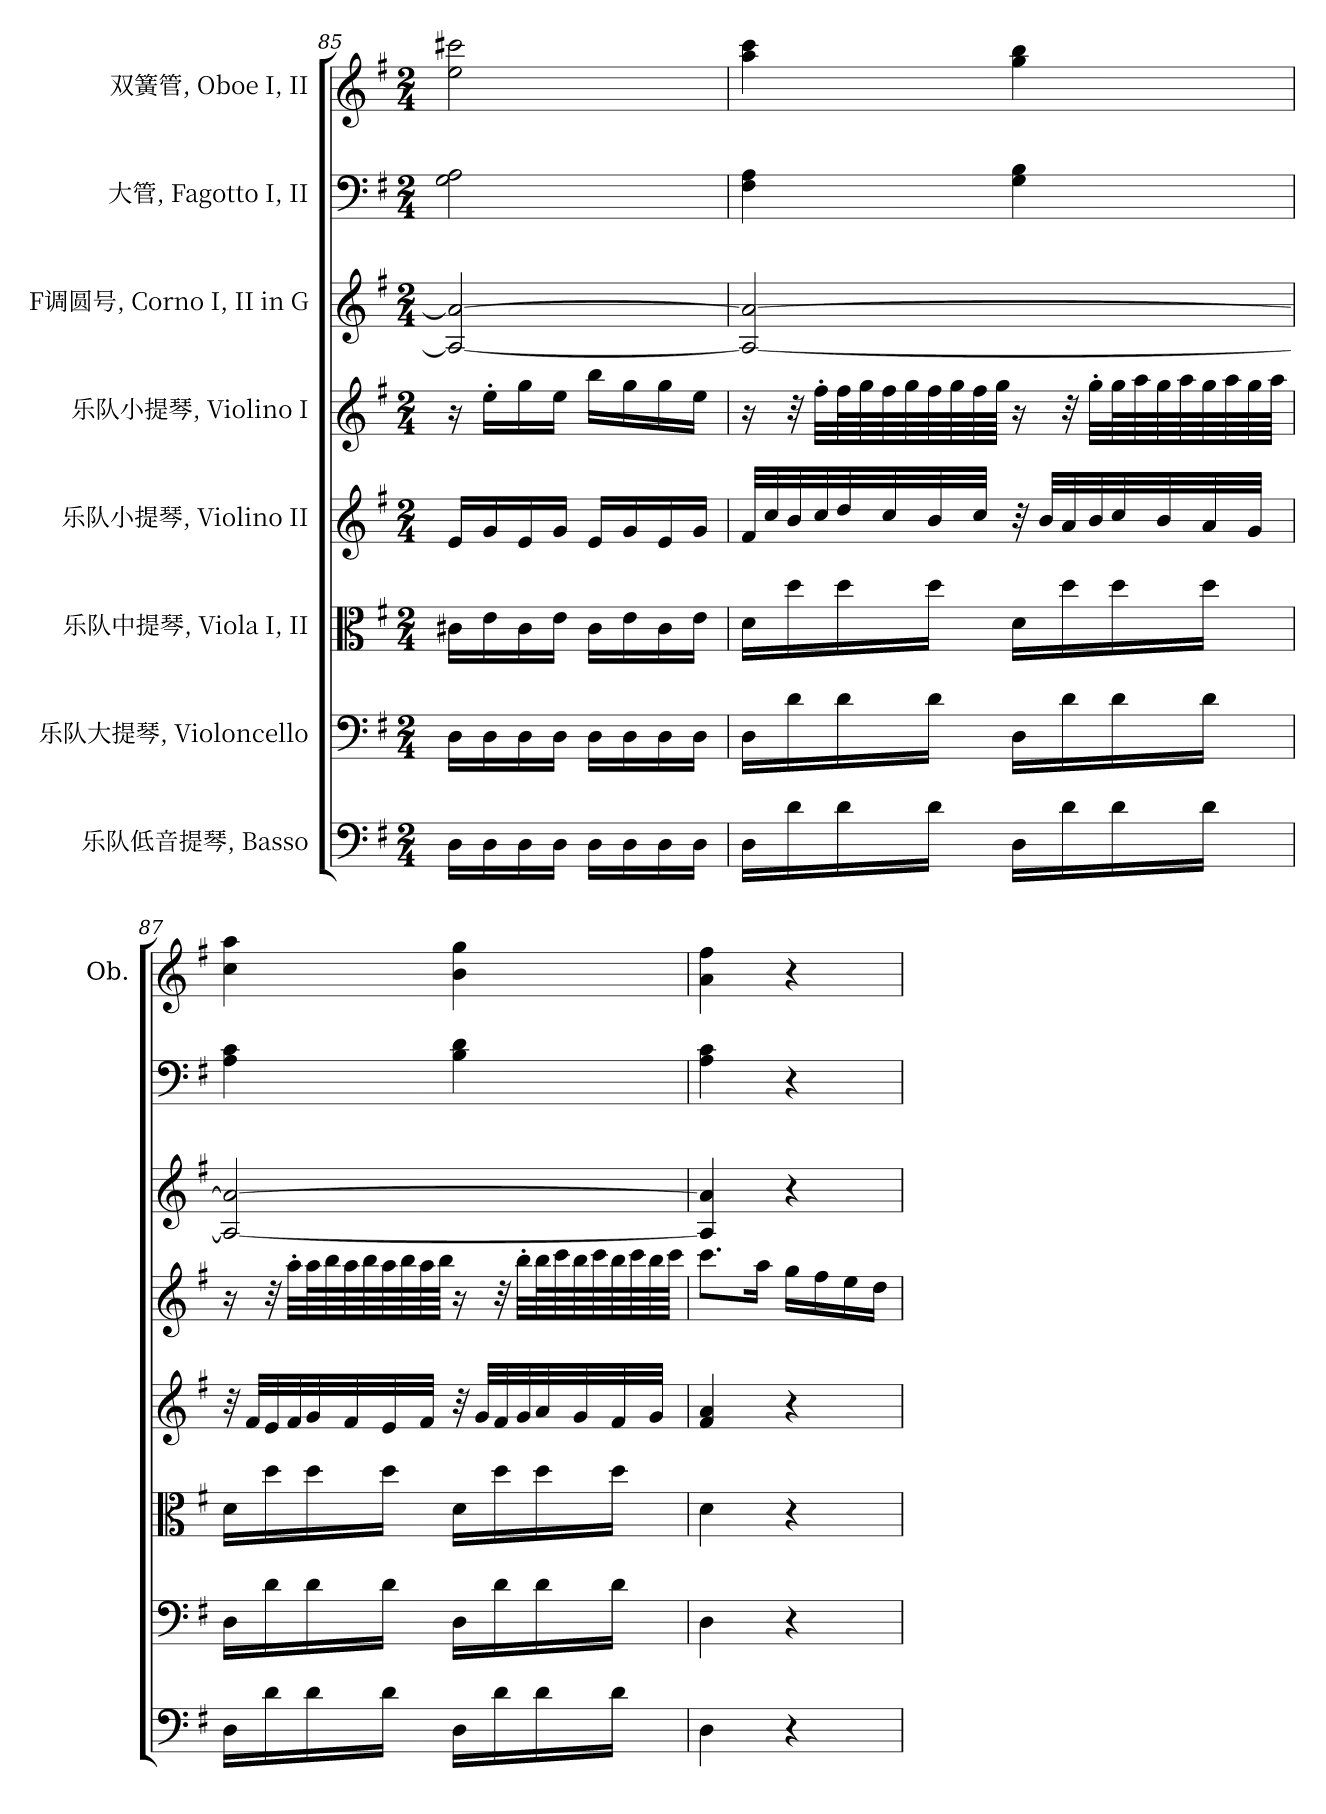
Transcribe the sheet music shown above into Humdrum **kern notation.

**kern	**kern	**kern	**kern	**kern	**kern	**kern	**kern
*part8	*part7	*part6	*part5	*part4	*part3	*part2	*part1
*staff8	*staff7	*staff6	*staff5	*staff4	*staff3	*staff2	*staff1
*I"乐队低音提琴, Basso	*I"乐队大提琴, Violoncello	*I"乐队中提琴, Viola I, II	*I"乐队小提琴, Violino II	*I"乐队小提琴, Violino I	*I"F调圆号, Corno I, II in G	*I"大管, Fagotto I, II	*I"双簧管, Oboe I, II
*	*	*	*	*	*	*	*I'Ob.
*clefF4	*clefF4	*clefC3	*clefG2	*clefG2	*clefG2	*clefF4	*clefG2
*ITrd7c12	*	*	*	*	*ITrd4c7	*	*
*k[f#]	*k[f#]	*k[f#]	*k[f#]	*k[f#]	*k[]	*k[f#]	*k[f#]
*M2/4	*M2/4	*M2/4	*M2/4	*M2/4	*M2/4	*M2/4	*M2/4
=85	=85	=85	=85	=85	=85	=85	=85
16DD\LL	16D\LL	16c#X\LL	16e/LL	16r	2D/_ 2d/_	2G\ 2A\	2ee\ 2ccc#X\
16DD\	16D\	16e\	16g/	16ee'\LL	.	.	.
16DD\	16D\	16c#\	16e/	16gg\	.	.	.
16DD\JJ	16D\JJ	16e\JJ	16g/JJ	16ee\JJ	.	.	.
16DD\LL	16D\LL	16c#\LL	16e/LL	16bb\LL	.	.	.
16DD\	16D\	16e\	16g/	16gg\	.	.	.
16DD\	16D\	16c#\	16e/	16gg\	.	.	.
16DD\JJ	16D\JJ	16e\JJ	16g/JJ	16ee\JJ	.	.	.
!!LO:PB:g=z
=86	=86	=86	=86	=86	=86	=86	=86
16DD\LL	16D\LL	16d\LL	32f#/LLL	16r	2D/_ 2d/_	4F#\ 4A\	4aa\ 4ccc\
.	.	.	32cc/	.	.	.	.
16D\	16d\	16dd\	32b/	32r	.	.	.
.	.	.	32cc/	32ff#'\LLL	.	.	.
16D\	16d\	16dd\	32dd/	64ff#\L	.	.	.
.	.	.	.	64gg\	.	.	.
.	.	.	32cc/	64ff#\	.	.	.
.	.	.	.	64gg\	.	.	.
16D\JJ	16d\JJ	16dd\JJ	32b/	64ff#\	.	.	.
.	.	.	.	64gg\	.	.	.
.	.	.	32cc/JJJ	64ff#\	.	.	.
.	.	.	.	64gg\JJJJ	.	.	.
16DD\LL	16D\LL	16d\LL	32r	16r	.	4G\ 4B\	4gg\ 4bb\
.	.	.	32b/LLL	.	.	.	.
16D\	16d\	16dd\	32a/	32r	.	.	.
.	.	.	32b/	32gg'\LLL	.	.	.
16D\	16d\	16dd\	32cc/	64gg\L	.	.	.
.	.	.	.	64aa\	.	.	.
.	.	.	32b/	64gg\	.	.	.
.	.	.	.	64aa\	.	.	.
16D\JJ	16d\JJ	16dd\JJ	32a/	64gg\	.	.	.
.	.	.	.	64aa\	.	.	.
.	.	.	32g/JJJ	64gg\	.	.	.
.	.	.	.	64aa\JJJJ	.	.	.
!!LO:PB:g=z
=87	=87	=87	=87	=87	=87	=87	=87
16DD\LL	16D\LL	16d\LL	32r	16r	2D/_ 2d/_	4A\ 4c\	4cc\ 4aa\
.	.	.	32f#/LLL	.	.	.	.
16D\	16d\	16dd\	32e/	32r	.	.	.
.	.	.	32f#/	32aa'\LLL	.	.	.
16D\	16d\	16dd\	32g/	64aa\L	.	.	.
.	.	.	.	64bb\	.	.	.
.	.	.	32f#/	64aa\	.	.	.
.	.	.	.	64bb\	.	.	.
16D\JJ	16d\JJ	16dd\JJ	32e/	64aa\	.	.	.
.	.	.	.	64bb\	.	.	.
.	.	.	32f#/JJJ	64aa\	.	.	.
.	.	.	.	64bb\JJJJ	.	.	.
16DD\LL	16D\LL	16d\LL	32r	16r	.	4B\ 4d\	4b\ 4gg\
.	.	.	32g/LLL	.	.	.	.
16D\	16d\	16dd\	32f#/	32r	.	.	.
.	.	.	32g/	32bb'\LLL	.	.	.
16D\	16d\	16dd\	32a/	64bb\L	.	.	.
.	.	.	.	64ccc\	.	.	.
.	.	.	32g/	64bb\	.	.	.
.	.	.	.	64ccc\	.	.	.
16D\JJ	16d\JJ	16dd\JJ	32f#/	64bb\	.	.	.
.	.	.	.	64ccc\	.	.	.
.	.	.	32g/JJJ	64bb\	.	.	.
.	.	.	.	64ccc\JJJJ	.	.	.
=88	=88	=88	=88	=88	=88	=88	=88
4DD\	4D\	4d\	4f#/ 4a/	8.ccc\L	4D/] 4d/]	4A\ 4c\	4a\ 4ff#\
.	.	.	.	16aa\Jk	.	.	.
4r	4r	4r	4r	16gg\LL	4r	4r	4r
.	.	.	.	16ff#\	.	.	.
.	.	.	.	16ee\	.	.	.
.	.	.	.	16dd\JJ	.	.	.
=	=	=	=	=	=	=	=
*-	*-	*-	*-	*-	*-	*-	*-
